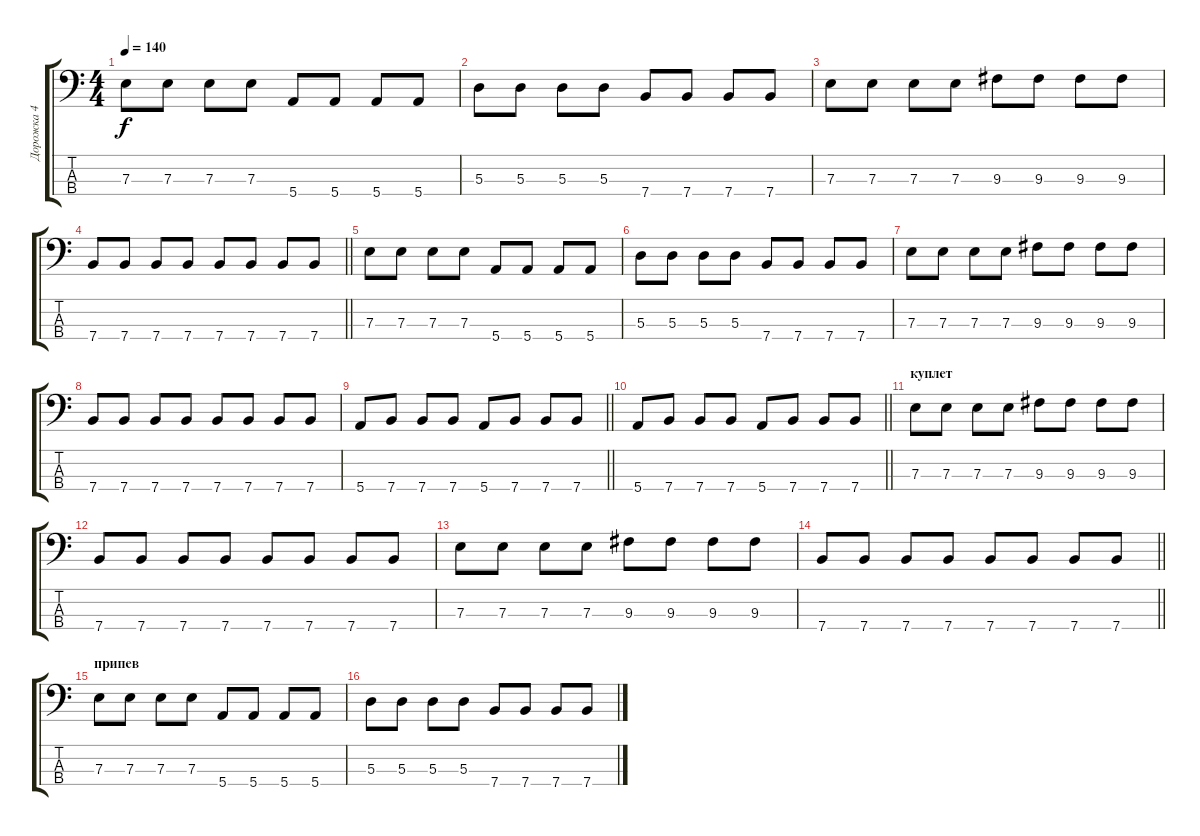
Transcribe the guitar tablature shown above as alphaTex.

\track ("Дорожка 4" "Дорожка 4") {instrument electricbassfinger}
\staff {score tabs}
\tuning (G2 D2 A1 E1) {hide}
\ts (4 4)
\tempo 140
\clef f4
\ks c
7.3.8{dy f} 7.3.8 7.3.8 7.3.8 5.4.8 5.4.8 5.4.8 5.4.8 |
5.3.8 5.3.8 5.3.8 5.3.8 7.4.8 7.4.8 7.4.8 7.4.8 |
7.3.8 7.3.8 7.3.8 7.3.8 9.3.8 9.3.8 9.3.8 9.3.8 |
\barLineRight lightlight
7.4.8 7.4.8 7.4.8 7.4.8 7.4.8 7.4.8 7.4.8 7.4.8 |
7.3.8 7.3.8 7.3.8 7.3.8 5.4.8 5.4.8 5.4.8 5.4.8 |
5.3.8 5.3.8 5.3.8 5.3.8 7.4.8 7.4.8 7.4.8 7.4.8 |
7.3.8 7.3.8 7.3.8 7.3.8 9.3.8 9.3.8 9.3.8 9.3.8 |
7.4.8 7.4.8 7.4.8 7.4.8 7.4.8 7.4.8 7.4.8 7.4.8 |
\barLineRight lightlight
5.4.8 7.4.8 7.4.8 7.4.8 5.4.8 7.4.8 7.4.8 7.4.8 |
\barLineRight lightlight
5.4.8 7.4.8 7.4.8 7.4.8 5.4.8 7.4.8 7.4.8 7.4.8 |
\section ("" "куплет")
7.3.8 7.3.8 7.3.8 7.3.8 9.3.8 9.3.8 9.3.8 9.3.8 |
7.4.8 7.4.8 7.4.8 7.4.8 7.4.8 7.4.8 7.4.8 7.4.8 |
7.3.8 7.3.8 7.3.8 7.3.8 9.3.8 9.3.8 9.3.8 9.3.8 |
\barLineRight lightlight
7.4.8 7.4.8 7.4.8 7.4.8 7.4.8 7.4.8 7.4.8 7.4.8 |
\section ("" "припев")
7.3.8 7.3.8 7.3.8 7.3.8 5.4.8 5.4.8 5.4.8 5.4.8 |
5.3.8 5.3.8 5.3.8 5.3.8 7.4.8 7.4.8 7.4.8 7.4.8
